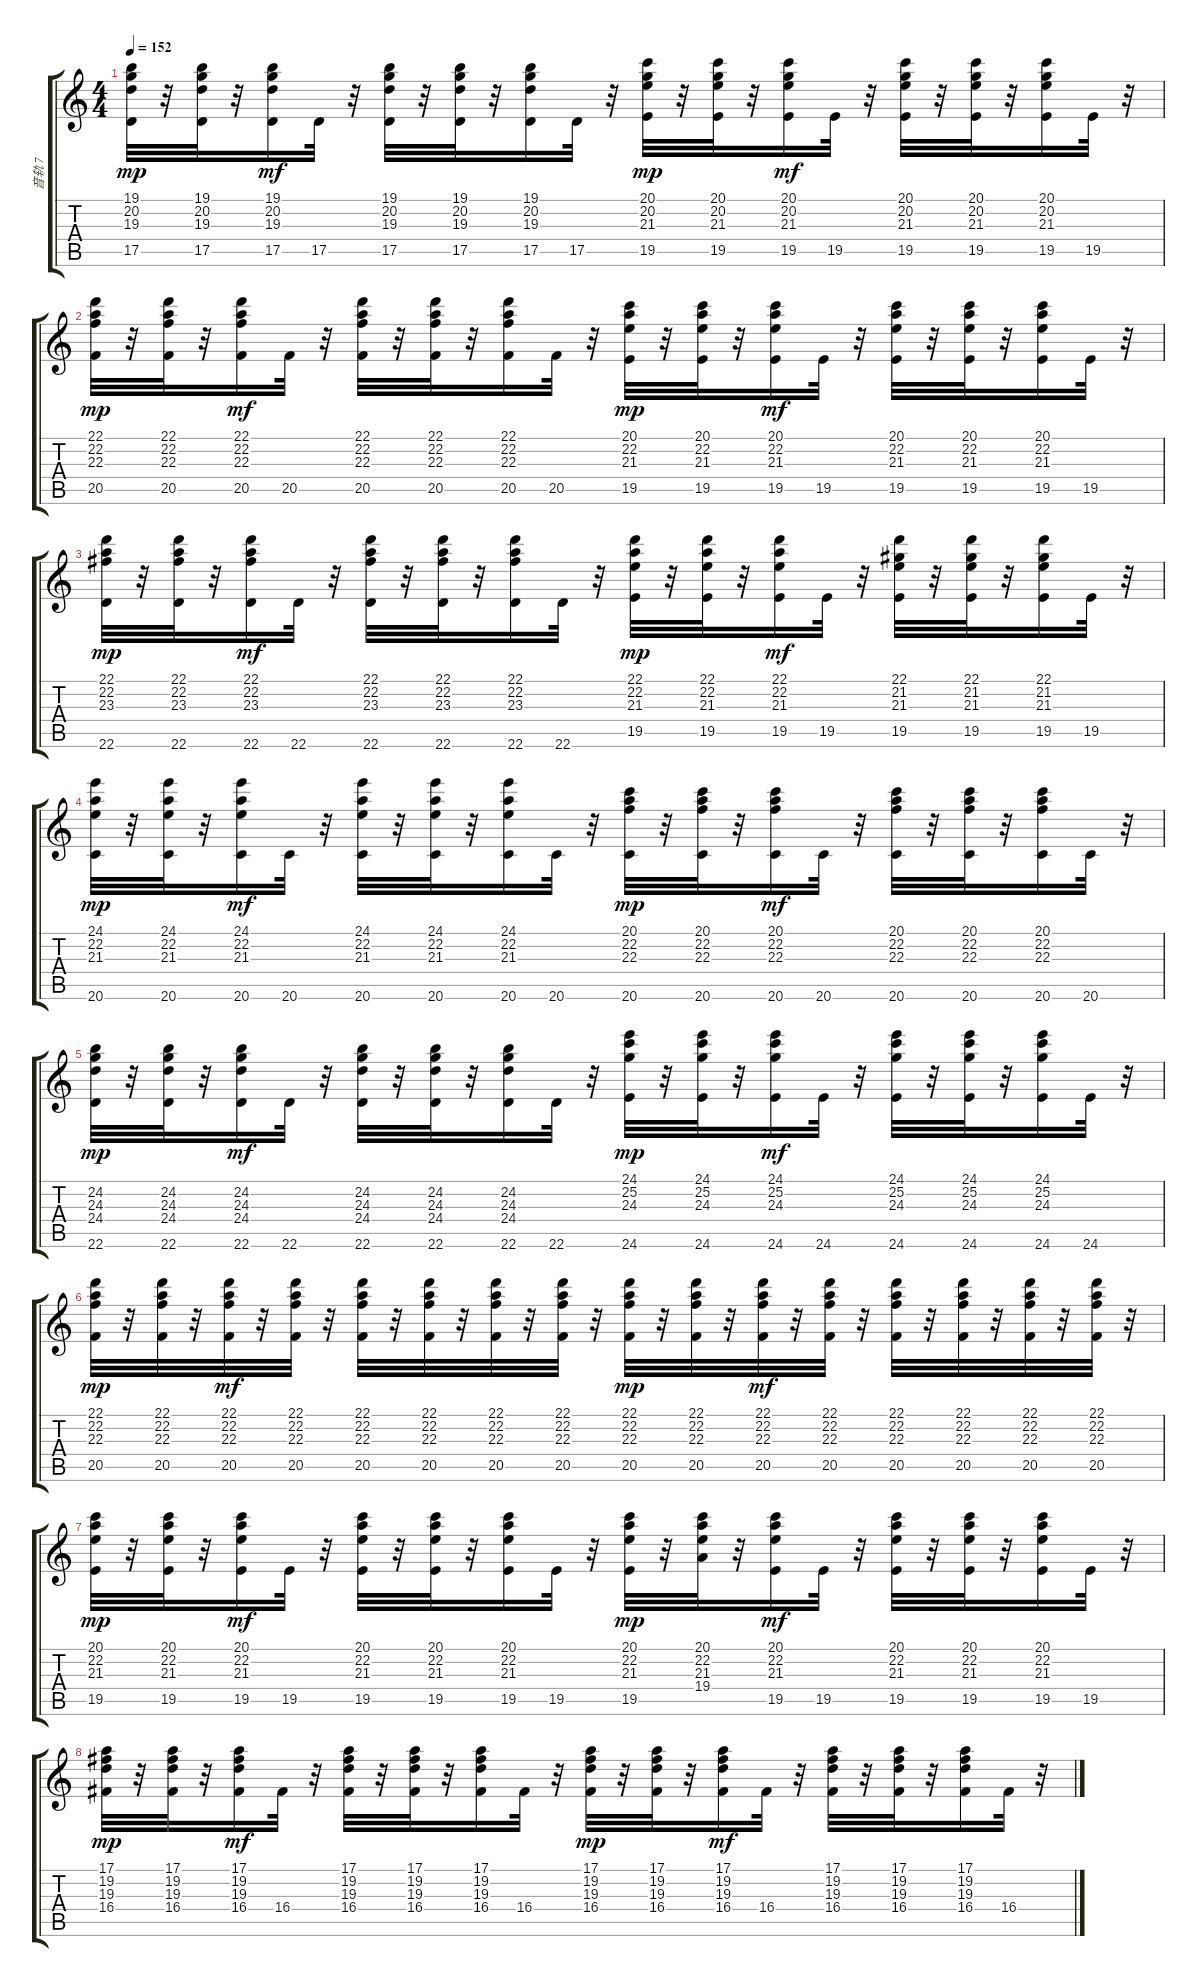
\track ("音轨 7" "音轨 7") {instrument lead2sawtooth}
\staff {score tabs}
\tuning (E4 B3 G3 D3 A2 E2) {hide}
\ts (4 4)
\tempo 152
\clef g2
\ks c
(19.1 20.2 19.3 17.5).32{dy mp} r.32 (19.1 20.2 19.3 17.5).32 r.32 (19.1 20.2 19.3 17.5).16{dy mf} 17.5.32 r.32 (19.1 20.2 19.3 17.5).32 r.32 (19.1 20.2 19.3 17.5).32 r.32 (19.1 20.2 19.3 17.5).16 17.5.32 r.32 (20.1 20.2 21.3 19.5).32{dy mp} r.32 (20.1 20.2 21.3 19.5).32 r.32 (20.1 20.2 21.3 19.5).16{dy mf} 19.5.32 r.32 (20.1 20.2 21.3 19.5).32 r.32 (20.1 20.2 21.3 19.5).32 r.32 (20.1 20.2 21.3 19.5).16 19.5.32 r.32 |
(22.1 22.2 22.3 20.5).32{dy mp} r.32 (22.1 22.2 22.3 20.5).32 r.32 (22.1 22.2 22.3 20.5).16{dy mf} 20.5.32 r.32 (22.1 22.2 22.3 20.5).32 r.32 (22.1 22.2 22.3 20.5).32 r.32 (22.1 22.2 22.3 20.5).16 20.5.32 r.32 (20.1 22.2 21.3 19.5).32{dy mp} r.32 (20.1 22.2 21.3 19.5).32 r.32 (20.1 22.2 21.3 19.5).16{dy mf} 19.5.32 r.32 (20.1 22.2 21.3 19.5).32 r.32 (20.1 22.2 21.3 19.5).32 r.32 (20.1 22.2 21.3 19.5).16 19.5.32 r.32 |
(22.1 22.2 23.3 22.6).32{dy mp} r.32 (22.1 22.2 23.3 22.6).32 r.32 (22.1 22.2 23.3 22.6).16{dy mf} 22.6.32 r.32 (22.1 22.2 23.3 22.6).32 r.32 (22.1 22.2 23.3 22.6).32 r.32 (22.1 22.2 23.3 22.6).16 22.6.32 r.32 (22.1 22.2 21.3 19.5).32{dy mp} r.32 (22.1 22.2 21.3 19.5).32 r.32 (22.1 22.2 21.3 19.5).16{dy mf} 19.5.32 r.32 (22.1 21.2 21.3 19.5).32 r.32 (22.1 21.2 21.3 19.5).32 r.32 (22.1 21.2 21.3 19.5).16 19.5.32 r.32 |
(24.1 22.2 21.3 20.6).32{dy mp} r.32 (24.1 22.2 21.3 20.6).32 r.32 (24.1 22.2 21.3 20.6).16{dy mf} 20.6.32 r.32 (24.1 22.2 21.3 20.6).32 r.32 (24.1 22.2 21.3 20.6).32 r.32 (24.1 22.2 21.3 20.6).16 20.6.32 r.32 (20.1 22.2 22.3 20.6).32{dy mp} r.32 (20.1 22.2 22.3 20.6).32 r.32 (20.1 22.2 22.3 20.6).16{dy mf} 20.6.32 r.32 (20.1 22.2 22.3 20.6).32 r.32 (20.1 22.2 22.3 20.6).32 r.32 (20.1 22.2 22.3 20.6).16 20.6.32 r.32 |
(24.2 24.3 24.4 22.6).32{dy mp} r.32 (24.2 24.3 24.4 22.6).32 r.32 (24.2 24.3 24.4 22.6).16{dy mf} 22.6.32 r.32 (24.2 24.3 24.4 22.6).32 r.32 (24.2 24.3 24.4 22.6).32 r.32 (24.2 24.3 24.4 22.6).16 22.6.32 r.32 (24.1 25.2 24.3 24.6).32{dy mp} r.32 (24.1 25.2 24.3 24.6).32 r.32 (24.1 25.2 24.3 24.6).16{dy mf} 24.6.32 r.32 (24.1 25.2 24.3 24.6).32 r.32 (24.1 25.2 24.3 24.6).32 r.32 (24.1 25.2 24.3 24.6).16 24.6.32 r.32 |
(22.1 22.2 22.3 20.5).32{dy mp} r.32 (22.1 22.2 22.3 20.5).32 r.32 (22.1 22.2 22.3 20.5).32{dy mf} r.32 (22.1 22.2 22.3 20.5).32 r.32 (22.1 22.2 22.3 20.5).32 r.32 (22.1 22.2 22.3 20.5).32 r.32 (22.1 22.2 22.3 20.5).32 r.32 (22.1 22.2 22.3 20.5).32 r.32 (22.1 22.2 22.3 20.5).32{dy mp} r.32 (22.1 22.2 22.3 20.5).32 r.32 (22.1 22.2 22.3 20.5).32{dy mf} r.32 (22.1 22.2 22.3 20.5).32 r.32 (22.1 22.2 22.3 20.5).32 r.32 (22.1 22.2 22.3 20.5).32 r.32 (22.1 22.2 22.3 20.5).32 r.32 (22.1 22.2 22.3 20.5).32 r.32 |
(20.1 22.2 21.3 19.5).32{dy mp} r.32 (20.1 22.2 21.3 19.5).32 r.32 (20.1 22.2 21.3 19.5).16{dy mf} 19.5.32 r.32 (20.1 22.2 21.3 19.5).32 r.32 (20.1 22.2 21.3 19.5).32 r.32 (20.1 22.2 21.3 19.5).16 19.5.32 r.32 (20.1 22.2 21.3 19.5).32{dy mp} r.32 (20.1 22.2 21.3 19.4).32 r.32 (20.1 22.2 21.3 19.5).16{dy mf} 19.5.32 r.32 (20.1 22.2 21.3 19.5).32 r.32 (20.1 22.2 21.3 19.5).32 r.32 (20.1 22.2 21.3 19.5).16 19.5.32 r.32 |
(17.1 19.2 19.3 16.4).32{dy mp} r.32 (17.1 19.2 19.3 16.4).32 r.32 (17.1 19.2 19.3 16.4).16{dy mf} 16.4.32 r.32 (17.1 19.2 19.3 16.4).32 r.32 (17.1 19.2 19.3 16.4).32 r.32 (17.1 19.2 19.3 16.4).16 16.4.32 r.32 (17.1 19.2 19.3 16.4).32{dy mp} r.32 (17.1 19.2 19.3 16.4).32 r.32 (17.1 19.2 19.3 16.4).16{dy mf} 16.4.32 r.32 (17.1 19.2 19.3 16.4).32 r.32 (17.1 19.2 19.3 16.4).32 r.32 (17.1 19.2 19.3 16.4).16 16.4.32 r.32
